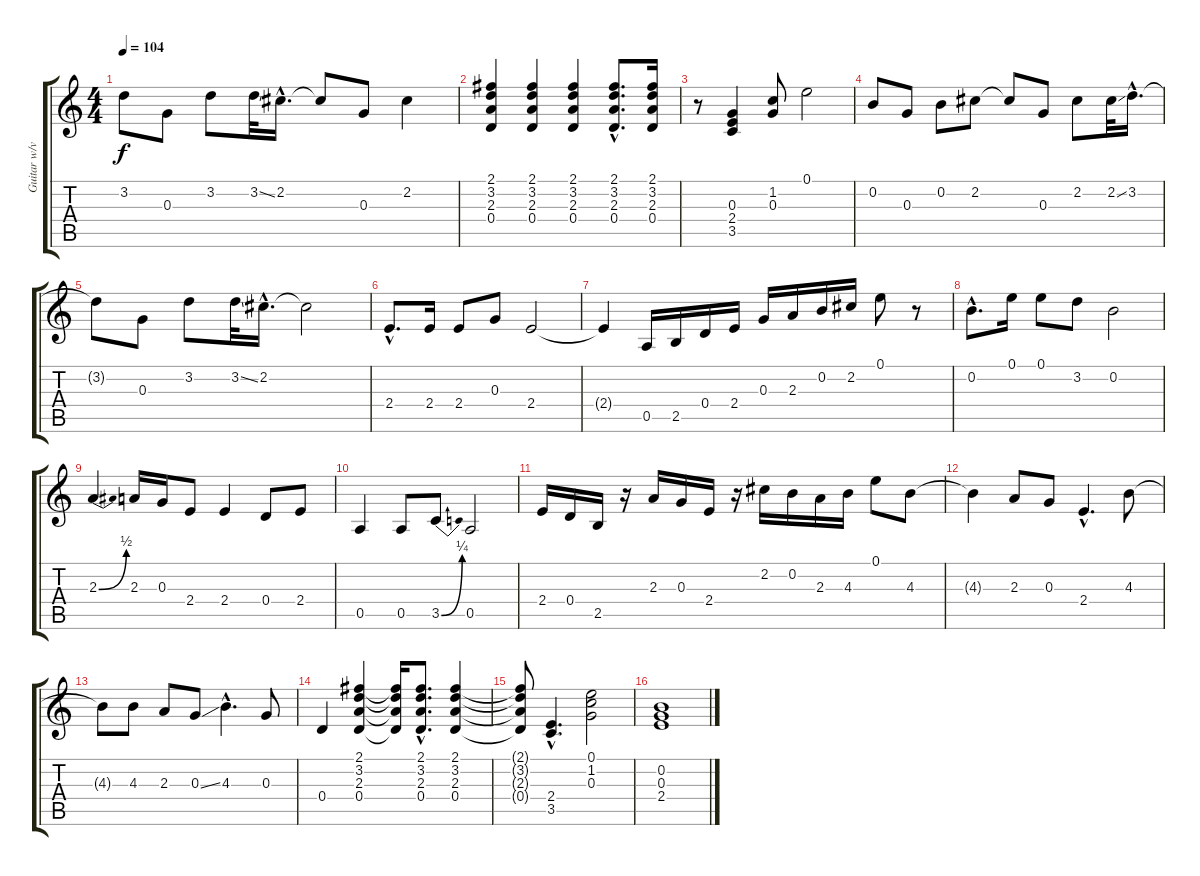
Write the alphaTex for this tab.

\track ("Guitar w/vibe Effect" "Guitar w/v") {instrument electricguitarjazz}
\staff {score tabs}
\tuning (E4 B3 G3 D3 A2 E2) {hide}
\ts (4 4)
\tempo 104
\clef g2
\ks c
3.2{t}.8{dy f} 0.3.8 3.2.8 3.2{ss}.32 2.2{hac}.16{d} 2.2{t}.8 0.3.8 2.2.4 |
(2.1 3.2 2.3 0.4).4 (2.1 3.2 2.3 0.4).4 (2.1 3.2 2.3 0.4).4 (2.1{hac} 3.2{hac} 2.3{hac} 0.4{hac}).8{d} (2.1 3.2 2.3 0.4).16 |
r.8 (0.3 2.4 3.5).4 (1.2 0.3).8 0.1.2 |
0.2.8 0.3.8 0.2.8 2.2.8 2.2{t}.8 0.3.8 2.2.8 2.2{ss}.32 3.2{hac}.16{d} |
3.2{t}.8 0.3.8 3.2.8 3.2{ss}.32 2.2{hac}.16{d} 2.2{t}.2 |
2.4{hac}.8{d} 2.4.16 2.4.8 0.3.8 2.4.2 |
2.4{t}.4 0.5.16 2.5.16 0.4.16 2.4.16 0.3.16 2.3.16 0.2.16 2.2.16 0.1.8 r.8 |
0.2{hac}.8{d} 0.1.16 0.1.8 3.2.8 0.2.2 |
2.3{be (bend 0 0 60 2)}.4 2.3.16 0.3.16 2.4.8 2.4.4 0.4.8 2.4.8 |
0.5.4 0.5.8 3.5{be (bend 0 0 60 1)}.8 0.5.2 |
2.4.16 0.4.16 2.5.16 r.16 2.3.16 0.3.16 2.4.16 r.16 2.2.16 0.2.16 2.3.16 4.3.16 0.1.8 4.3.8 |
4.3{t}.4 2.3.8 0.3.8 2.4{hac}.4{d} 4.3.8 |
4.3{t}.8 4.3.8 2.3.8 0.3{ss}.8 4.3{hac}.4{d} 0.3.8 |
0.4.4 (2.1 3.2 2.3 0.4).4 (2.1{t} 3.2{t} 2.3{t} 0.4{t}).16 (2.1{hac} 3.2{hac} 2.3{hac} 0.4{hac}).8{d} (2.1 3.2 2.3 0.4).4 |
(2.1{t} 3.2{t} 2.3{t} 0.4{t}).8 (2.4{hac} 3.5{hac}).4{d} (0.1 1.2 0.3).2 |
(0.2 0.3 2.4).1
